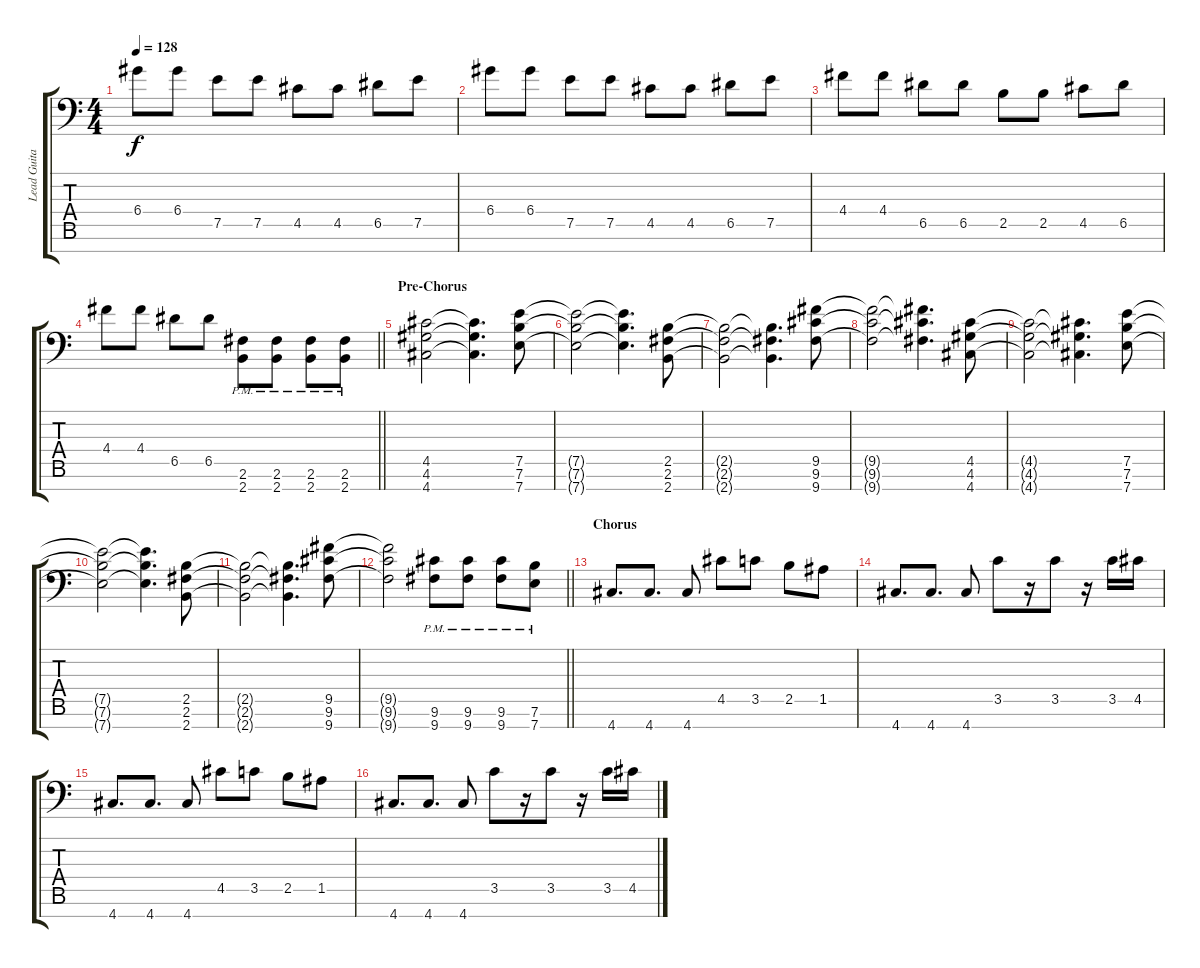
\track ("Lead Guitar" "Lead Guita") {instrument overdrivenguitar}
\staff {score tabs}
\tuning (E4 B3 G3 D3 A2 E2 A1) {hide}
\ts (4 4)
\tempo 128
\clef f4
\ks c
6.4.8{dy f} 6.4.8 7.5.8 7.5.8 4.5.8 4.5.8 6.5.8 7.5.8 |
6.4.8 6.4.8 7.5.8 7.5.8 4.5.8 4.5.8 6.5.8 7.5.8 |
4.4.8 4.4.8 6.5.8 6.5.8 2.5.8 2.5.8 4.5.8 6.5.8 |
\barLineRight lightlight
4.4.8 4.4.8 6.5.8 6.5.8 (2.6{pm} 2.7{pm}).8 (2.6{pm} 2.7{pm}).8 (2.6{pm} 2.7{pm}).8 (2.6{pm} 2.7{pm}).8 |
\section ("" "Pre-Chorus")
(4.5 4.6 4.7).2 (4.5{t} 4.6{t} 4.7{t}).4{d} (7.5 7.6 7.7).8 |
(7.5{t} 7.6{t} 7.7{t}).2 (7.5{t} 7.6{t} 7.7{t}).4{d} (2.5 2.6 2.7).8 |
(2.5{t} 2.6{t} 2.7{t}).2 (2.5{t} 2.6{t} 2.7{t}).4{d} (9.5 9.6 9.7).8 |
(9.5{t} 9.6{t} 9.7{t}).2 (9.5{t} 9.6{t} 9.7{t}).4{d} (4.5 4.6 4.7).8 |
(4.5{t} 4.6{t} 4.7{t}).2 (4.5{t} 4.6{t} 4.7{t}).4{d} (7.5 7.6 7.7).8 |
(7.5{t} 7.6{t} 7.7{t}).2 (7.5{t} 7.6{t} 7.7{t}).4{d} (2.5 2.6 2.7).8 |
(2.5{t} 2.6{t} 2.7{t}).2 (2.5{t} 2.6{t} 2.7{t}).4{d} (9.5 9.6 9.7).8 |
\barLineRight lightlight
(9.5{t} 9.6{t} 9.7{t}).2 (9.6{pm} 9.7{pm}).8 (9.6{pm} 9.7{pm}).8 (9.6{pm} 9.7{pm}).8 (7.6{pm} 7.7{pm}).8 |
\section ("" "Chorus")
4.7.8{d} 4.7.8{d} 4.7.8 4.5.8 3.5.8 2.5.8 1.5.8 |
4.7.8{d} 4.7.8{d} 4.7.8 3.5.8 r.16 3.5.8 r.16 3.5.16 4.5.16 |
4.7.8{d} 4.7.8{d} 4.7.8 4.5.8 3.5.8 2.5.8 1.5.8 |
4.7.8{d} 4.7.8{d} 4.7.8 3.5.8 r.16 3.5.8 r.16 3.5.16 4.5.16
